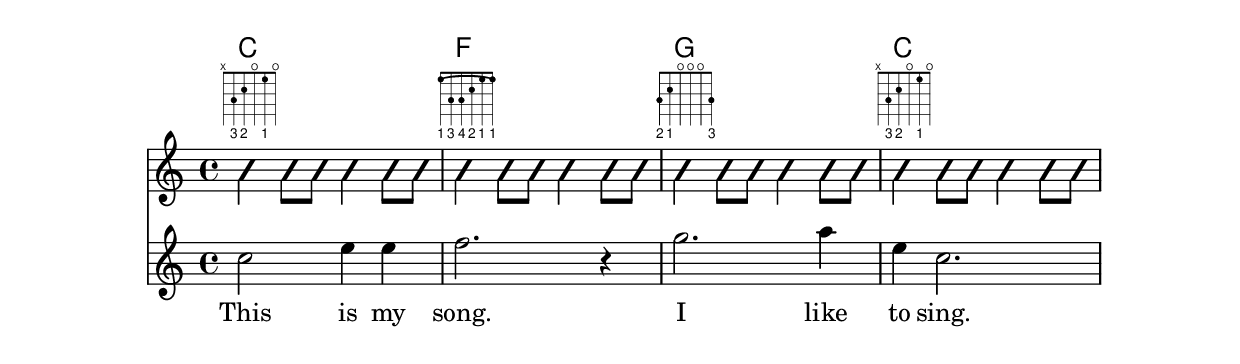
%% Do not edit this file; it is automatically
%% generated from LSR http://lsr.dsi.unimi.it
%% This file is in the public domain.
\version "2.13.10"

\header {
  lsrtags = "rhythms, fretted-strings"

%% Translation of GIT committish: 45fc8488655f9ea122d1ec6e3328892618bd6971
  texidoces = "
Para la música de guitarra, es posible mostrar los ritmos de rasgueo,
además de las notas de la melodía, acordes y diagramas de posiciones.

"
  doctitlees = "Ritmos rasgueados de guitarra"

%% Translation of GIT committish: d96023d8792c8af202c7cb8508010c0d3648899d
  texidocde = "
In Guitarrennotation kann neben Melodie, Akkordbezeichnungen und
Bunddiagrammen auch der Schlagrhythmus angegeben werden.

"
  doctitlede = "Schlagrhythmus für Guitarren"


%% Translation of GIT committish: fa7695ea860d7ab2db86581dd5f8bc4f413f6705
  texidocfr = "
En matière de notation pour guitare, il arrive que soient indiqués les
@qq{coups de gratte} en plus de la mélodie, grilles d'accords et
diagrammes de tablature.

"
  doctitlefr = "Rythmique et guitare"

  texidoc = "
For guitar music, it is possible to show strum rhythms, along with
melody notes, chord names and fret diagrams.

"
  doctitle = "Guitar strum rhythms"
} % begin verbatim

\include "predefined-guitar-fretboards.ly"
<<
  \new ChordNames {
    \chordmode {
      c1 | f | g | c
    }
  }
  \new FretBoards {
    \chordmode {
      c1 | f | g | c
    }
  }
  \new Voice \with {
    \consists "Pitch_squash_engraver"
  } {
    \relative c'' {
      \improvisationOn
      c4 c8 c c4 c8 c
      f4 f8 f f4 f8 f
      g4 g8 g g4 g8 g
      c4 c8 c c4 c8 c
    }
  }
  \new Voice = "melody" {
    \relative c'' {
      c2 e4 e4
      f2. r4
      g2. a4
      e4 c2.
    }
  }
  \new Lyrics {
    \lyricsto "melody" {
      This is my song.
      I like to sing.
    }
  }
>>

